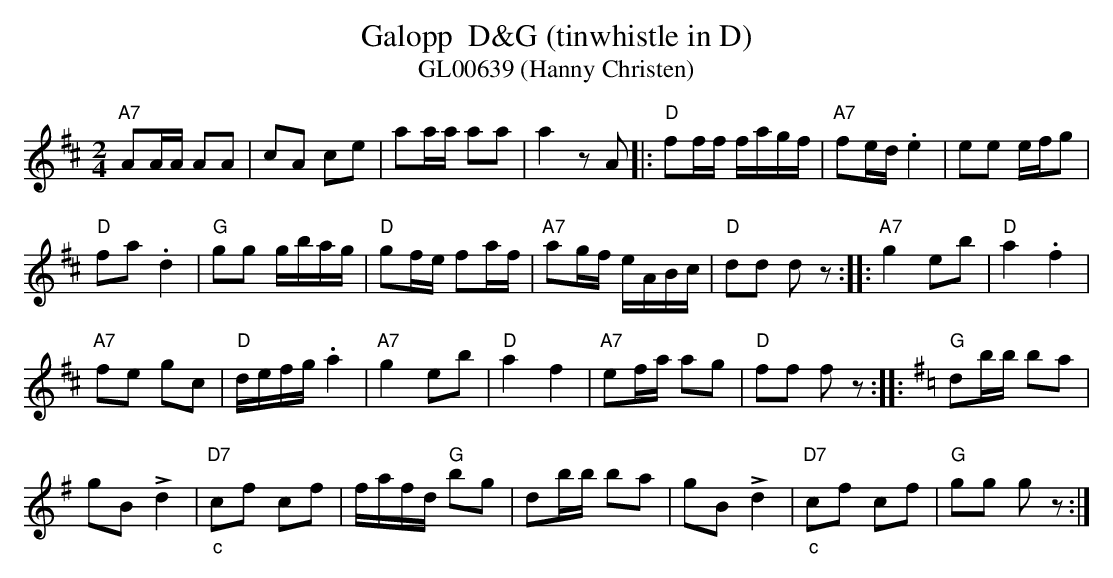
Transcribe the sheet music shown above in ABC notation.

X:1
T:Galopp  D&G (tinwhistle in D)
T:GL00639 (Hanny Christen)
M:2/4
L:1/8
K:D %%MIDI gchordon
"A7"AA/2A/2 AA | cA ce | aa/2a/2 aa | a2zA |: "D"ff/2f/2 f/2a/2g/2f/2 | "A7"fe/2d/2.e2 | ee e/2f/2g |
"D"fa.d2 | "G"gg g/2b/2a/2g/2 | "D"gf/2e/2 fa/2f/2 | "A7"ag/2f/2 e/2A/2B/2c/2 | "D"dd dz :: "A7"g2eb | "D"a2.f2 |
"A7"fe gc | "D"d/2e/2f/2g/2 .a2 | "A7" g2eb | "D"a2f2 | "A7"ef/2a/2 ag | "D"ff fz :: [K:G] "G"db/2b/2 ba |
gB !>!d2 | "D7""_c"cf cf | f/2a/2f/2d/2 "G"bg | db/2b/2 ba | gB !>!d2 | "D7""_c"cf cf | "G"gg gz :|
